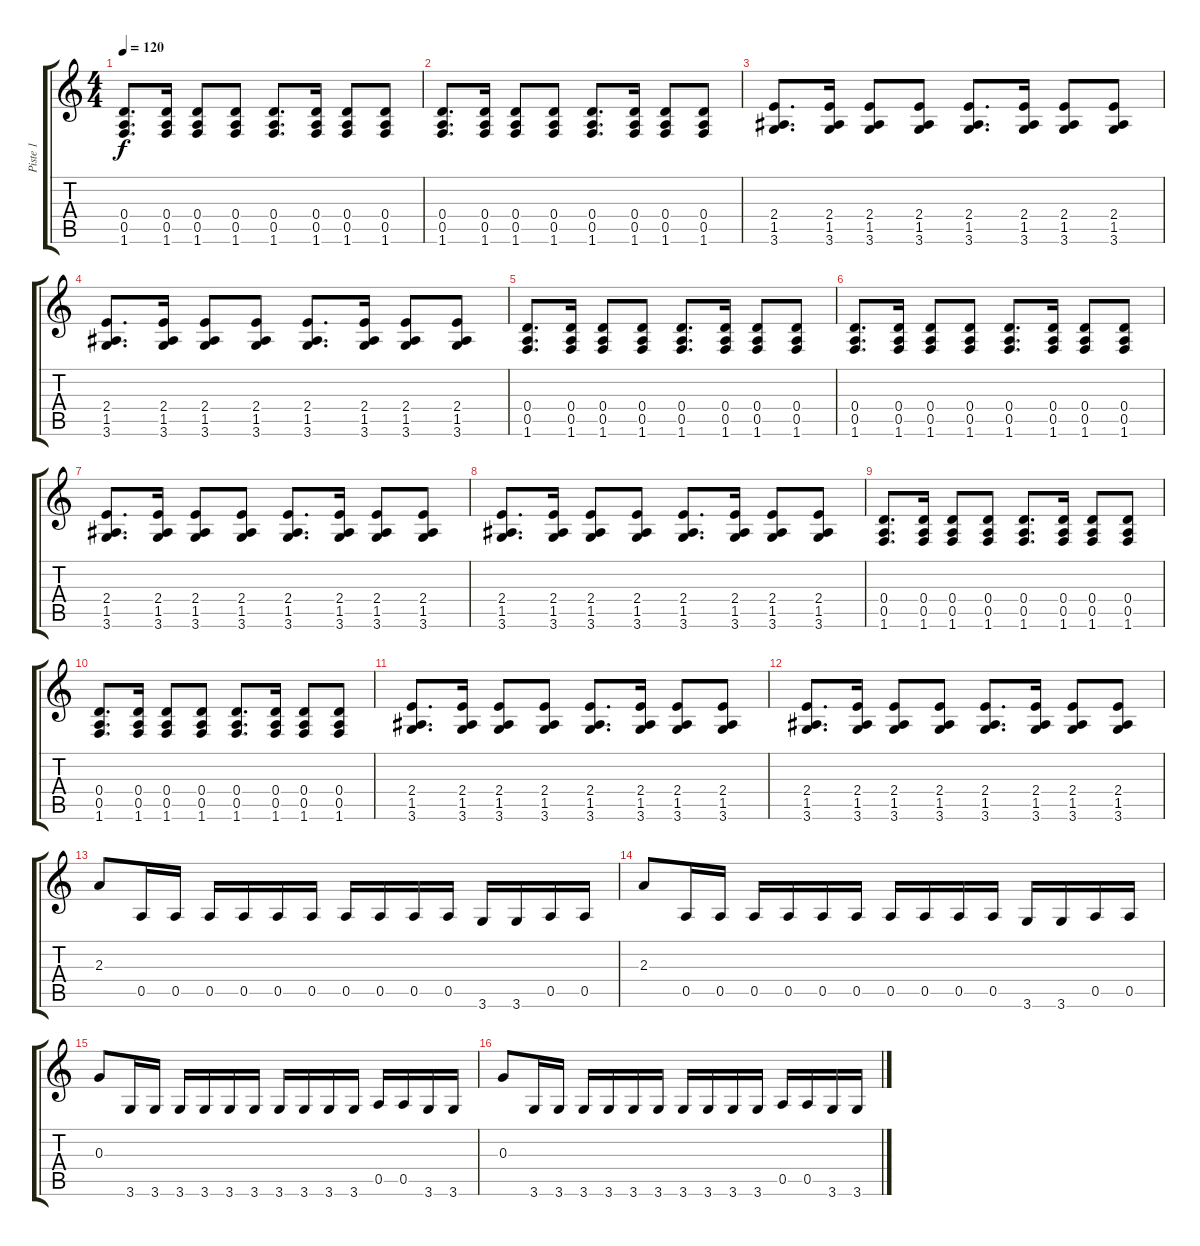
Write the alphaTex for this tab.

\track ("Piste 1" "Piste 1") {instrument overdrivenguitar}
\staff {score tabs}
\tuning (E4 B3 G3 D3 A2 E2) {hide}
\ts (4 4)
\tempo 120
\clef g2
\ks c
(0.4 0.5 1.6).8{d dy f} (0.4 0.5 1.6).16 (0.4 0.5 1.6).8 (0.4 0.5 1.6).8 (0.4 0.5 1.6).8{d} (0.4 0.5 1.6).16 (0.4 0.5 1.6).8 (0.4 0.5 1.6).8 |
(0.4 0.5 1.6).8{d} (0.4 0.5 1.6).16 (0.4 0.5 1.6).8 (0.4 0.5 1.6).8 (0.4 0.5 1.6).8{d} (0.4 0.5 1.6).16 (0.4 0.5 1.6).8 (0.4 0.5 1.6).8 |
(2.4 1.5 3.6).8{d} (2.4 1.5 3.6).16 (2.4 1.5 3.6).8 (2.4 1.5 3.6).8 (2.4 1.5 3.6).8{d} (2.4 1.5 3.6).16 (2.4 1.5 3.6).8 (2.4 1.5 3.6).8 |
(2.4 1.5 3.6).8{d} (2.4 1.5 3.6).16 (2.4 1.5 3.6).8 (2.4 1.5 3.6).8 (2.4 1.5 3.6).8{d} (2.4 1.5 3.6).16 (2.4 1.5 3.6).8 (2.4 1.5 3.6).8 |
(0.4 0.5 1.6).8{d} (0.4 0.5 1.6).16 (0.4 0.5 1.6).8 (0.4 0.5 1.6).8 (0.4 0.5 1.6).8{d} (0.4 0.5 1.6).16 (0.4 0.5 1.6).8 (0.4 0.5 1.6).8 |
(0.4 0.5 1.6).8{d} (0.4 0.5 1.6).16 (0.4 0.5 1.6).8 (0.4 0.5 1.6).8 (0.4 0.5 1.6).8{d} (0.4 0.5 1.6).16 (0.4 0.5 1.6).8 (0.4 0.5 1.6).8 |
(2.4 1.5 3.6).8{d} (2.4 1.5 3.6).16 (2.4 1.5 3.6).8 (2.4 1.5 3.6).8 (2.4 1.5 3.6).8{d} (2.4 1.5 3.6).16 (2.4 1.5 3.6).8 (2.4 1.5 3.6).8 |
(2.4 1.5 3.6).8{d} (2.4 1.5 3.6).16 (2.4 1.5 3.6).8 (2.4 1.5 3.6).8 (2.4 1.5 3.6).8{d} (2.4 1.5 3.6).16 (2.4 1.5 3.6).8 (2.4 1.5 3.6).8 |
(0.4 0.5 1.6).8{d} (0.4 0.5 1.6).16 (0.4 0.5 1.6).8 (0.4 0.5 1.6).8 (0.4 0.5 1.6).8{d} (0.4 0.5 1.6).16 (0.4 0.5 1.6).8 (0.4 0.5 1.6).8 |
(0.4 0.5 1.6).8{d} (0.4 0.5 1.6).16 (0.4 0.5 1.6).8 (0.4 0.5 1.6).8 (0.4 0.5 1.6).8{d} (0.4 0.5 1.6).16 (0.4 0.5 1.6).8 (0.4 0.5 1.6).8 |
(2.4 1.5 3.6).8{d} (2.4 1.5 3.6).16 (2.4 1.5 3.6).8 (2.4 1.5 3.6).8 (2.4 1.5 3.6).8{d} (2.4 1.5 3.6).16 (2.4 1.5 3.6).8 (2.4 1.5 3.6).8 |
(2.4 1.5 3.6).8{d} (2.4 1.5 3.6).16 (2.4 1.5 3.6).8 (2.4 1.5 3.6).8 (2.4 1.5 3.6).8{d} (2.4 1.5 3.6).16 (2.4 1.5 3.6).8 (2.4 1.5 3.6).8 |
2.3.8 0.5.16 0.5.16 0.5.16 0.5.16 0.5.16 0.5.16 0.5.16 0.5.16 0.5.16 0.5.16 3.6.16 3.6.16 0.5.16 0.5.16 |
2.3.8 0.5.16 0.5.16 0.5.16 0.5.16 0.5.16 0.5.16 0.5.16 0.5.16 0.5.16 0.5.16 3.6.16 3.6.16 0.5.16 0.5.16 |
0.3.8 3.6.16 3.6.16 3.6.16 3.6.16 3.6.16 3.6.16 3.6.16 3.6.16 3.6.16 3.6.16 0.5.16 0.5.16 3.6.16 3.6.16 |
0.3.8 3.6.16 3.6.16 3.6.16 3.6.16 3.6.16 3.6.16 3.6.16 3.6.16 3.6.16 3.6.16 0.5.16 0.5.16 3.6.16 3.6.16
